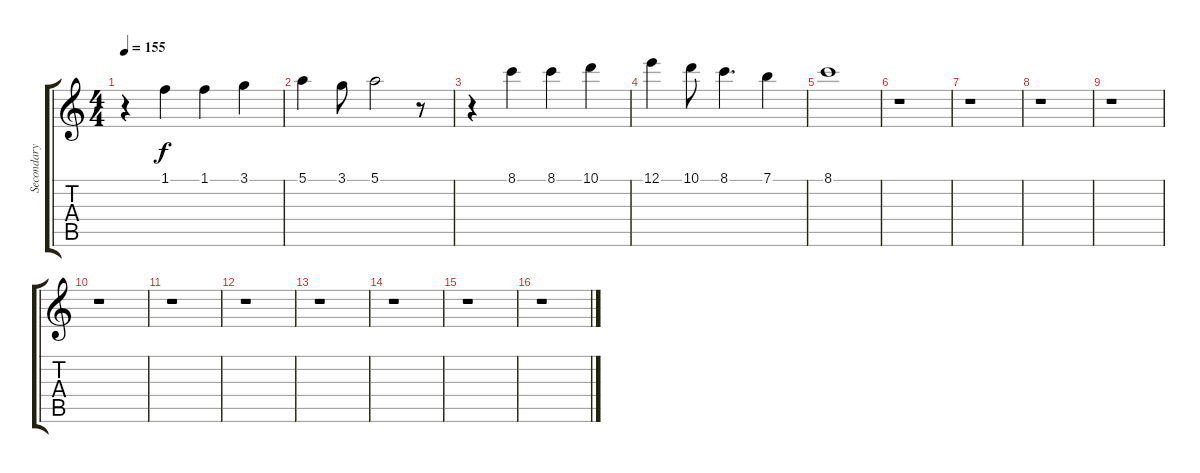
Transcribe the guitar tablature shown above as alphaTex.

\track ("Secondary Guitar (Emppu)" "Secondary ") {instrument distortionguitar}
\staff {score tabs}
\tuning (E4 B3 G3 D3 A2 E2) {hide}
\ts (4 4)
\tempo 155
\clef g2
\ks c
r.4{dy f} 1.1.4 1.1.4 3.1.4 |
5.1.4 3.1.8 5.1.2 r.8 |
r.4 8.1.4 8.1.4 10.1.4 |
12.1.4 10.1.8 8.1.4{d} 7.1.4 |
8.1.1 |
r.1 |
r.1 |
r.1 |
r.1 |
r.1 |
r.1 |
r.1 |
r.1 |
r.1 |
r.1 |
r.1
